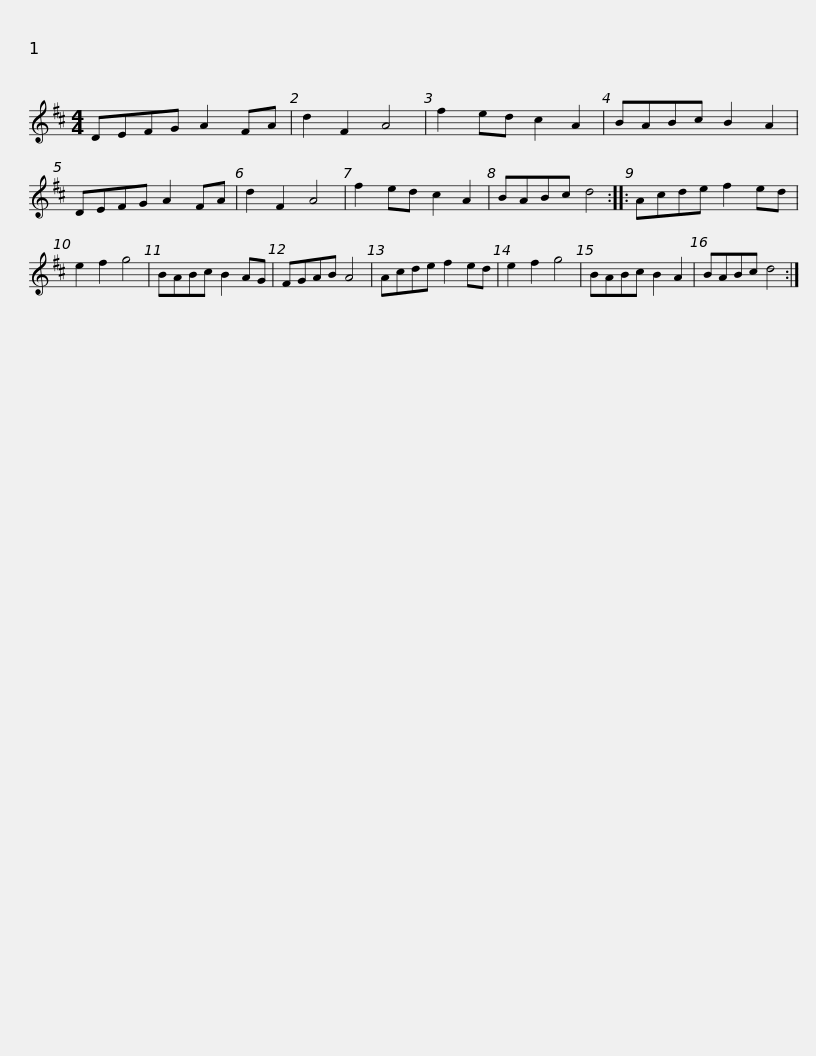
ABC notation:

X:1
L:1/8
M:4/4
I:linebreak $
K:D
V:1 treble
V:1
 DEFG A2 FA | d2 F2 A4 | f2 ed c2 A2 | BABc B2 A2 | DEFG A2 FA | %5
 d2 F2 A4 | f2 ed c2 A2 | BABc d4 ::$ Acde f2 ed | e2 f2 g4 | %10
 BABc B2 AG | FGAB A4 | Acde f2 ed | e2 f2 g4 | BABc B2 A2 |$ %15
 BABc d4 :| %16
